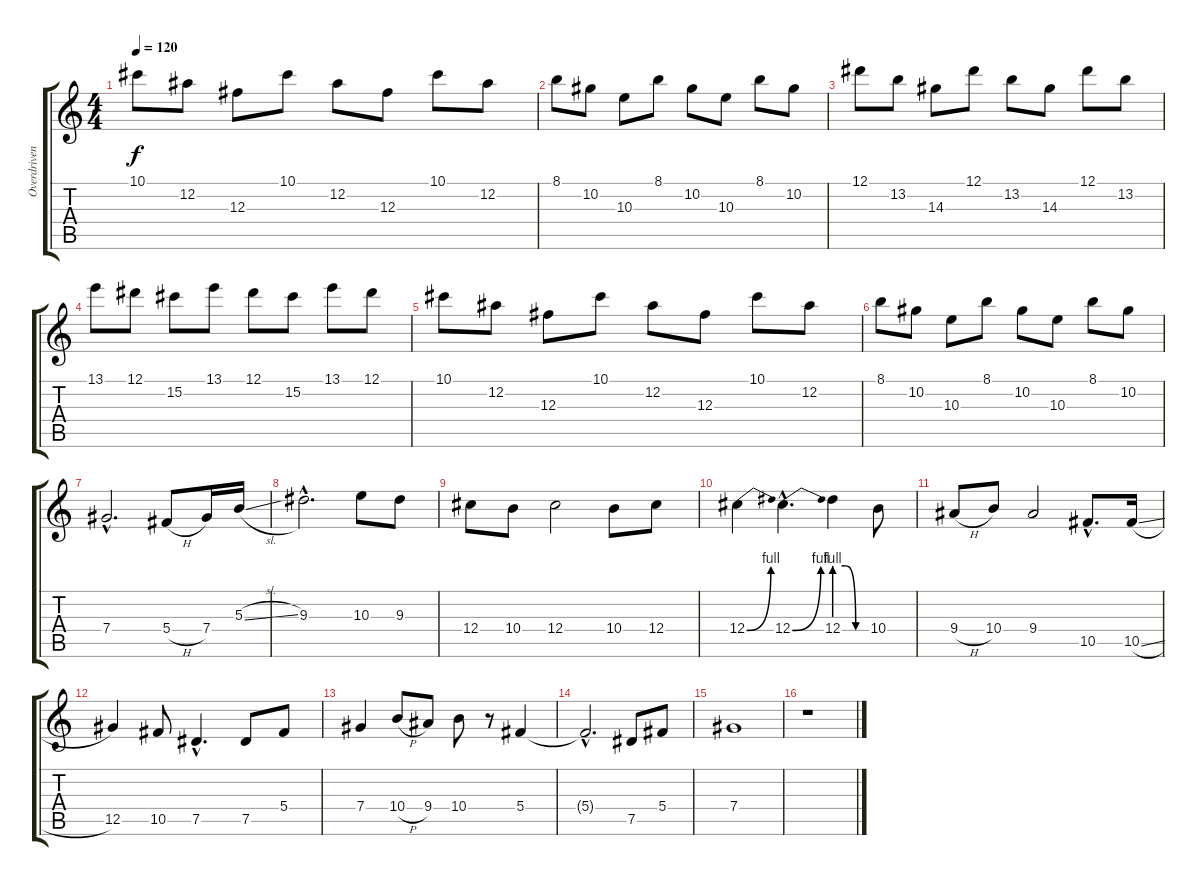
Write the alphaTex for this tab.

\track ("Overdriven Guitar " "Overdriven") {instrument overdrivenguitar}
\staff {score tabs}
\tuning (Eb4 Bb3 Gb3 Db3 Ab2 Eb2) {hide}
\ts (4 4)
\tempo 120
\clef g2
\ks c
10.1.8{dy f} 12.2.8 12.3.8 10.1.8 12.2.8 12.3.8 10.1.8 12.2.8 |
8.1.8 10.2.8 10.3.8 8.1.8 10.2.8 10.3.8 8.1.8 10.2.8 |
12.1.8 13.2.8 14.3.8 12.1.8 13.2.8 14.3.8 12.1.8 13.2.8 |
13.1.8 12.1.8 15.2.8 13.1.8 12.1.8 15.2.8 13.1.8 12.1.8 |
10.1.8 12.2.8 12.3.8 10.1.8 12.2.8 12.3.8 10.1.8 12.2.8 |
8.1.8 10.2.8 10.3.8 8.1.8 10.2.8 10.3.8 8.1.8 10.2.8 |
7.4{hac}.2{d} 5.4{h}.8 7.4.16 5.3{sl}.16 |
9.3{hac}.2{d} 10.3.8 9.3.8 |
12.4.8 10.4.8 12.4.2 10.4.8 12.4.8 |
12.4{be (bend 0 0 60 4)}.4 12.4{be (bend 0 0 60 4) hac}.4{d} 12.4{be (custom 0 4 20 4 40 0 60 0)}.4 10.4.8 |
9.4{h}.8 10.4.8 9.4.2 10.5{hac}.8{d} 10.5{sl}.16 |
12.5.4 10.5.8 7.5{hac}.4{d} 7.5.8 5.4.8 |
7.4.4 10.4{h}.8 9.4.8 10.4.8 r.8 5.4.4 |
5.4{hac t}.2{d} 7.5.8 5.4.8 |
7.4.1 |
r.1
